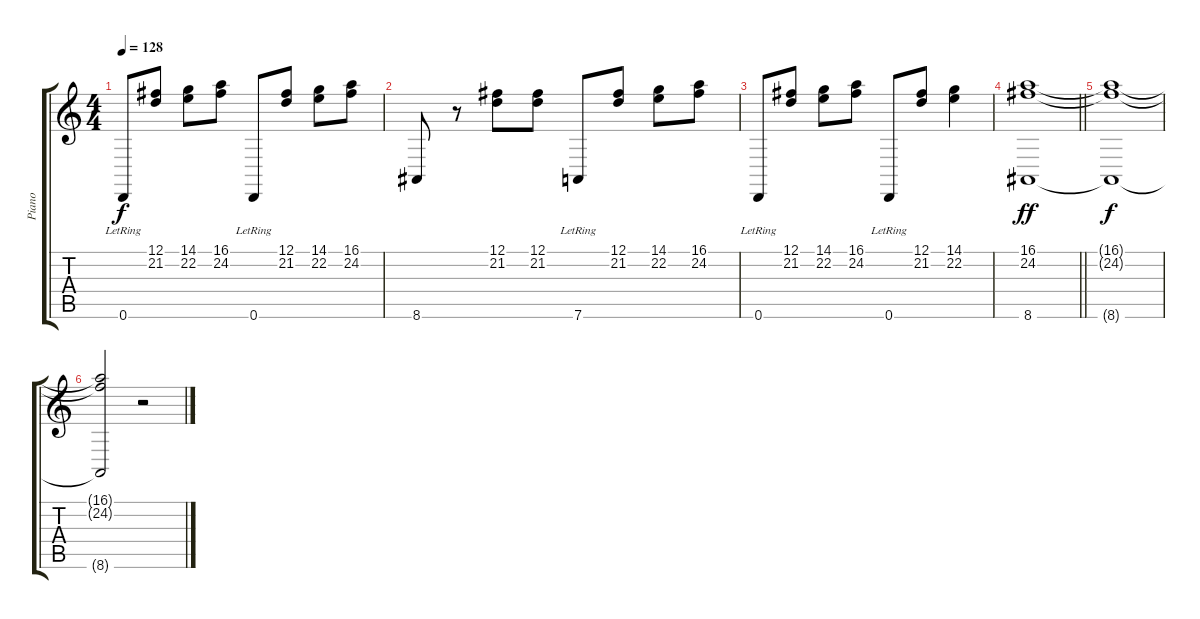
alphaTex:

\track ("Piano" "Piano") {instrument acousticgrandpiano}
\staff {score tabs}
\tuning (D4 A3 F3 C3 G2 D2) {hide}
\ts (4 4)
\tempo 128
\clef g2
\ks c
0.6{lr}.8{dy f} (12.1 21.2).8 (14.1 22.2).8 (16.1 24.2).8 0.6{lr}.8 (12.1 21.2).8 (14.1 22.2).8 (16.1 24.2).8 |
8.6.8 r.8 (12.1 21.2).8 (12.1 21.2).8 7.6{lr}.8 (12.1 21.2).8 (14.1 22.2).8 (16.1 24.2).8 |
0.6{lr}.8 (12.1 21.2).8 (14.1 22.2).8 (16.1 24.2).8 0.6{lr}.8 (12.1 21.2).8 (14.1 22.2).4 |
\barLineRight lightlight
(16.1 24.2 8.6).1{dy ff} |
(16.1{t} 24.2{t} 8.6{t}).1{dy f} |
(16.1{t} 24.2{t} 8.6{t}).2 r.2
